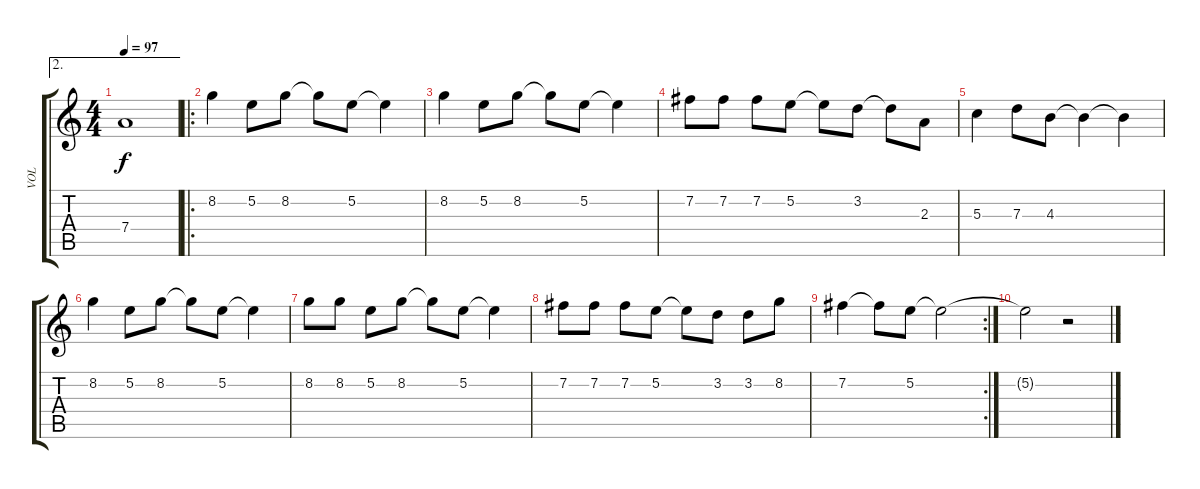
\track ("VOL" "VOL") {instrument acousticguitarnylon}
\staff {score tabs}
\tuning (E4 B3 G3 D3 A2 E2) {hide}
\ae 2
\ts (4 4)
\tempo 97
\clef g2
\ks c
7.4.1{dy f} |
\ro
8.2.4 5.2.8 8.2.8 8.2{t}.8 5.2.8 5.2{t}.4 |
8.2.4 5.2.8 8.2.8 8.2{t}.8 5.2.8 5.2{t}.4 |
7.2.8 7.2.8 7.2.8 5.2.8 5.2{t}.8 3.2.8 3.2{t}.8 2.3.8 |
5.3.4 7.3.8 4.3.8 4.3{t}.4 4.3{t}.4 |
8.2.4 5.2.8 8.2.8 8.2{t}.8 5.2.8 5.2{t}.4 |
8.2.8 8.2.8 5.2.8 8.2.8 8.2{t}.8 5.2.8 5.2{t}.4 |
7.2.8 7.2.8 7.2.8 5.2.8 5.2{t}.8 3.2.8 3.2.8 8.2.8 |
\rc 2
7.2.4 7.2{t}.8 5.2.8 5.2{t}.2 |
5.2{t}.2 r.2
